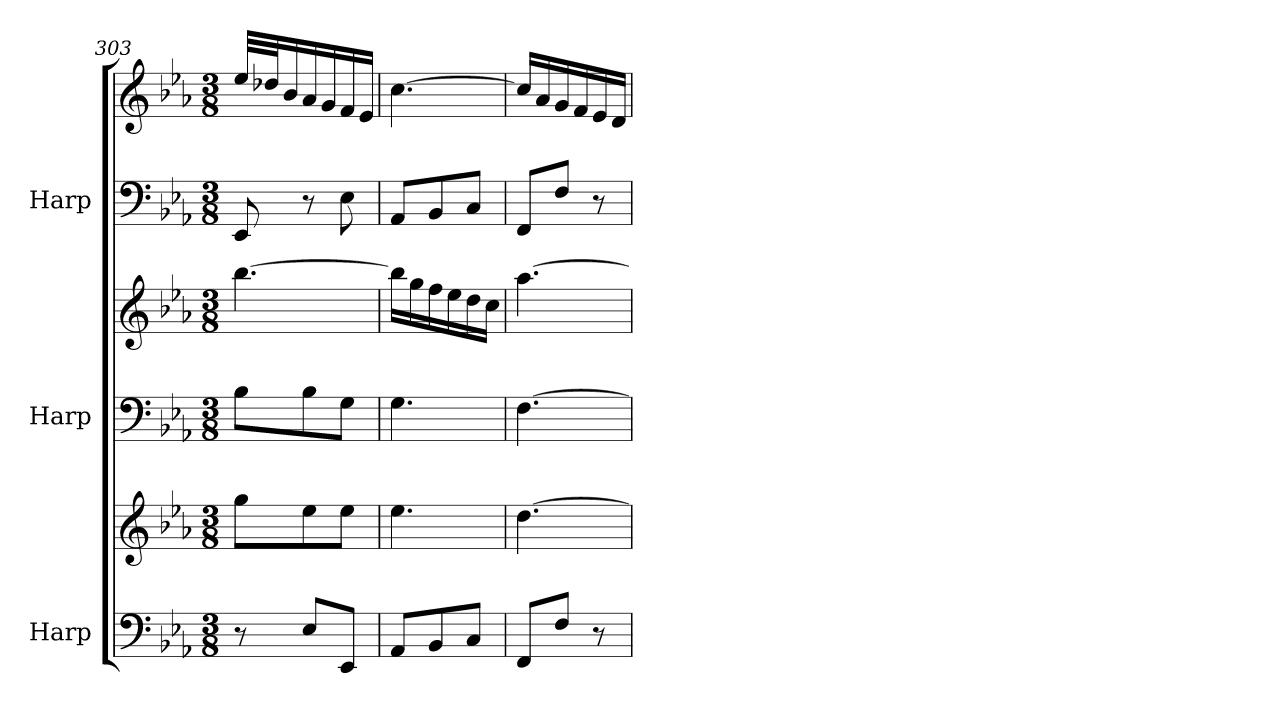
**kern	**kern	**kern	**kern	**kern	**kern
*part3	*part3	*part2	*part2	*part1	*part1
*staff6	*staff5	*staff4	*staff3	*staff2	*staff1
*I"Harp	*	*I"Harp	*	*I"Harp	*
*I'Hp	*	*I'Hp	*	*I'Hp	*
*clefF4	*clefG2	*clefF4	*clefG2	*clefF4	*clefG2
*k[b-e-a-]	*k[b-e-a-]	*k[b-e-a-]	*k[b-e-a-]	*k[b-e-a-]	*k[b-e-a-]
*M3/8	*M3/8	*M3/8	*M3/8	*M3/8	*M3/8
=303	=303	=303	=303	=303	=303
8r	8gg\L	8B-\L	[4.bb-\	8EE-/	32ee-/LLL
.	.	.	.	.	32dd-X/J
.	.	.	.	.	16b-/
8E-/L	8ee-\	8B-\	.	8r	16a-/
.	.	.	.	.	16g/
8EE-/J	8ee-\J	8G\J	.	8E-\	16f/
.	.	.	.	.	16e-/JJ
=304	=304	=304	=304	=304	=304
8AA-/L	4.ee-\	4.G\	16bb-\LL]	8AA-/L	[4.cc\
.	.	.	16gg\	.	.
8BB-/	.	.	16ff\	8BB-/	.
.	.	.	16ee-\	.	.
8C/J	.	.	16dd\	8C/J	.
.	.	.	16cc\JJ	.	.
=305	=305	=305	=305	=305	=305
8FF/L	[4.dd\	[4.F\	[4.aa-\	8FF/L	16cc/LL]
.	.	.	.	.	16a-/
8F/J	.	.	.	8F/J	16g/
.	.	.	.	.	16f/
8r	.	.	.	8r	16e-/
.	.	.	.	.	16d/JJ
=	=	=	=	=	=
*-	*-	*-	*-	*-	*-
